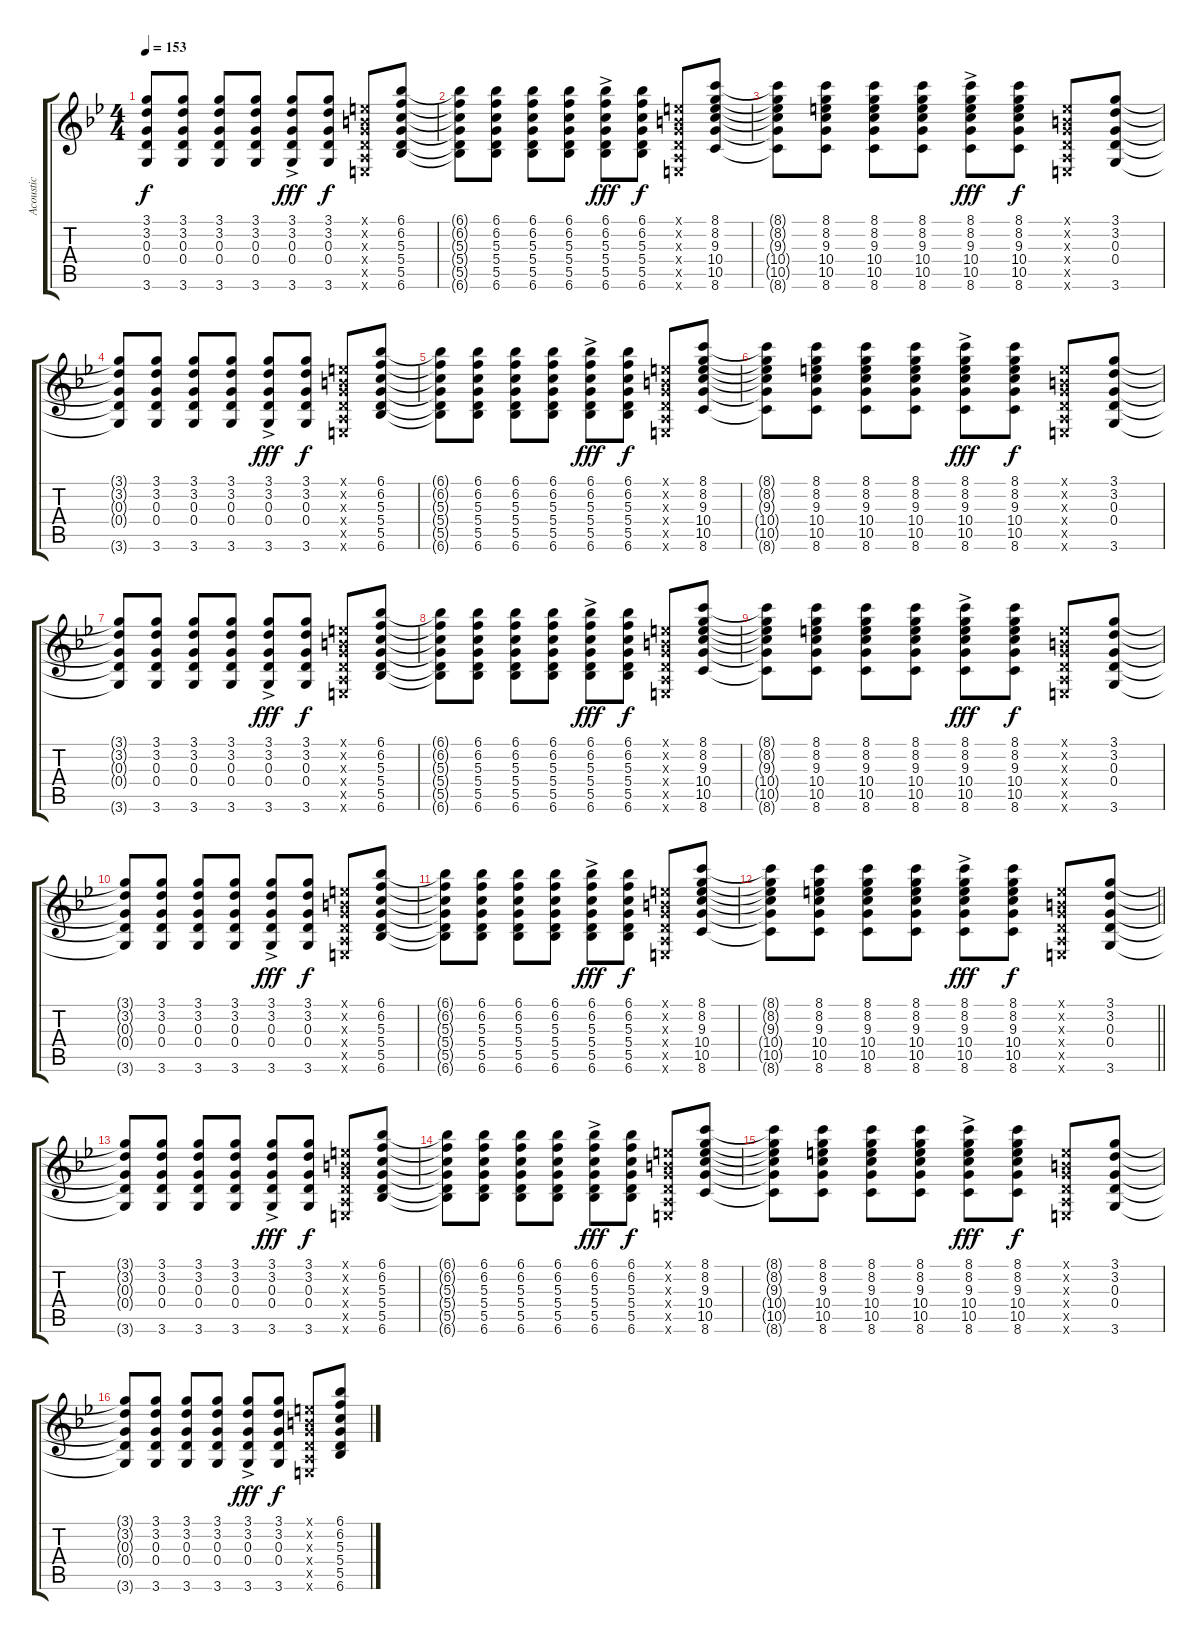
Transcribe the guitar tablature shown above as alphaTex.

\track ("Acoustic" "Acoustic") {instrument acousticguitarnylon}
\staff {score tabs}
\tuning (E4 B3 G3 D3 A2 E2) {hide}
\ts (4 4)
\tempo 153
\clef g2
\ks bb
(3.1{t} 3.2{t} 0.3{t} 0.4{t} 3.6{t}).8{dy f} (3.1 3.2 0.3 0.4 3.6).8 (3.1 3.2 0.3 0.4 3.6).8 (3.1 3.2 0.3 0.4 3.6).8 (3.1 3.2 0.3 0.4 3.6{ac}).8{dy fff} (3.1 3.2 0.3 0.4 3.6).8{dy f} (0.1{x} 0.2{x} 0.3{x} 0.4{x} 0.5{x} 0.6{x}).8 (6.1 6.2 5.3 5.4 5.5 6.6).8 |
(6.1{t} 6.2{t} 5.3{t} 5.4{t} 5.5{t} 6.6{t}).8 (6.1 6.2 5.3 5.4 5.5 6.6).8 (6.1 6.2 5.3 5.4 5.5 6.6).8 (6.1 6.2 5.3 5.4 5.5 6.6).8 (6.1 6.2 5.3 5.4 5.5 6.6{ac}).8{dy fff} (6.1 6.2 5.3 5.4 5.5 6.6).8{dy f} (0.1{x} 0.2{x} 0.3{x} 0.4{x} 0.5{x} 0.6{x}).8 (8.1 8.2 9.3 10.4 10.5 8.6).8 |
(8.1{t} 8.2{t} 9.3{t} 10.4{t} 10.5{t} 8.6{t}).8 (8.1 8.2 9.3 10.4 10.5 8.6).8 (8.1 8.2 9.3 10.4 10.5 8.6).8 (8.1 8.2 9.3 10.4 10.5 8.6).8 (8.1 8.2 9.3 10.4 10.5 8.6{ac}).8{dy fff} (8.1 8.2 9.3 10.4 10.5 8.6).8{dy f} (0.1{x} 0.2{x} 0.3{x} 0.4{x} 0.5{x} 0.6{x}).8 (3.1 3.2 0.3 0.4 3.6).8 |
(3.1{t} 3.2{t} 0.3{t} 0.4{t} 3.6{t}).8 (3.1 3.2 0.3 0.4 3.6).8 (3.1 3.2 0.3 0.4 3.6).8 (3.1 3.2 0.3 0.4 3.6).8 (3.1 3.2 0.3 0.4 3.6{ac}).8{dy fff} (3.1 3.2 0.3 0.4 3.6).8{dy f} (0.1{x} 0.2{x} 0.3{x} 0.4{x} 0.5{x} 0.6{x}).8 (6.1 6.2 5.3 5.4 5.5 6.6).8 |
(6.1{t} 6.2{t} 5.3{t} 5.4{t} 5.5{t} 6.6{t}).8 (6.1 6.2 5.3 5.4 5.5 6.6).8 (6.1 6.2 5.3 5.4 5.5 6.6).8 (6.1 6.2 5.3 5.4 5.5 6.6).8 (6.1 6.2 5.3 5.4 5.5 6.6{ac}).8{dy fff} (6.1 6.2 5.3 5.4 5.5 6.6).8{dy f} (0.1{x} 0.2{x} 0.3{x} 0.4{x} 0.5{x} 0.6{x}).8 (8.1 8.2 9.3 10.4 10.5 8.6).8 |
(8.1{t} 8.2{t} 9.3{t} 10.4{t} 10.5{t} 8.6{t}).8 (8.1 8.2 9.3 10.4 10.5 8.6).8 (8.1 8.2 9.3 10.4 10.5 8.6).8 (8.1 8.2 9.3 10.4 10.5 8.6).8 (8.1 8.2 9.3 10.4 10.5 8.6{ac}).8{dy fff} (8.1 8.2 9.3 10.4 10.5 8.6).8{dy f} (0.1{x} 0.2{x} 0.3{x} 0.4{x} 0.5{x} 0.6{x}).8 (3.1 3.2 0.3 0.4 3.6).8 |
(3.1{t} 3.2{t} 0.3{t} 0.4{t} 3.6{t}).8 (3.1 3.2 0.3 0.4 3.6).8 (3.1 3.2 0.3 0.4 3.6).8 (3.1 3.2 0.3 0.4 3.6).8 (3.1 3.2 0.3 0.4 3.6{ac}).8{dy fff} (3.1 3.2 0.3 0.4 3.6).8{dy f} (0.1{x} 0.2{x} 0.3{x} 0.4{x} 0.5{x} 0.6{x}).8 (6.1 6.2 5.3 5.4 5.5 6.6).8 |
(6.1{t} 6.2{t} 5.3{t} 5.4{t} 5.5{t} 6.6{t}).8 (6.1 6.2 5.3 5.4 5.5 6.6).8 (6.1 6.2 5.3 5.4 5.5 6.6).8 (6.1 6.2 5.3 5.4 5.5 6.6).8 (6.1 6.2 5.3 5.4 5.5 6.6{ac}).8{dy fff} (6.1 6.2 5.3 5.4 5.5 6.6).8{dy f} (0.1{x} 0.2{x} 0.3{x} 0.4{x} 0.5{x} 0.6{x}).8 (8.1 8.2 9.3 10.4 10.5 8.6).8 |
(8.1{t} 8.2{t} 9.3{t} 10.4{t} 10.5{t} 8.6{t}).8 (8.1 8.2 9.3 10.4 10.5 8.6).8 (8.1 8.2 9.3 10.4 10.5 8.6).8 (8.1 8.2 9.3 10.4 10.5 8.6).8 (8.1 8.2 9.3 10.4 10.5 8.6{ac}).8{dy fff} (8.1 8.2 9.3 10.4 10.5 8.6).8{dy f} (0.1{x} 0.2{x} 0.3{x} 0.4{x} 0.5{x} 0.6{x}).8 (3.1 3.2 0.3 0.4 3.6).8 |
(3.1{t} 3.2{t} 0.3{t} 0.4{t} 3.6{t}).8 (3.1 3.2 0.3 0.4 3.6).8 (3.1 3.2 0.3 0.4 3.6).8 (3.1 3.2 0.3 0.4 3.6).8 (3.1 3.2 0.3 0.4 3.6{ac}).8{dy fff} (3.1 3.2 0.3 0.4 3.6).8{dy f} (0.1{x} 0.2{x} 0.3{x} 0.4{x} 0.5{x} 0.6{x}).8 (6.1 6.2 5.3 5.4 5.5 6.6).8 |
(6.1{t} 6.2{t} 5.3{t} 5.4{t} 5.5{t} 6.6{t}).8 (6.1 6.2 5.3 5.4 5.5 6.6).8 (6.1 6.2 5.3 5.4 5.5 6.6).8 (6.1 6.2 5.3 5.4 5.5 6.6).8 (6.1 6.2 5.3 5.4 5.5 6.6{ac}).8{dy fff} (6.1 6.2 5.3 5.4 5.5 6.6).8{dy f} (0.1{x} 0.2{x} 0.3{x} 0.4{x} 0.5{x} 0.6{x}).8 (8.1 8.2 9.3 10.4 10.5 8.6).8 |
\barLineRight lightlight
(8.1{t} 8.2{t} 9.3{t} 10.4{t} 10.5{t} 8.6{t}).8 (8.1 8.2 9.3 10.4 10.5 8.6).8 (8.1 8.2 9.3 10.4 10.5 8.6).8 (8.1 8.2 9.3 10.4 10.5 8.6).8 (8.1 8.2 9.3 10.4 10.5 8.6{ac}).8{dy fff} (8.1 8.2 9.3 10.4 10.5 8.6).8{dy f} (0.1{x} 0.2{x} 0.3{x} 0.4{x} 0.5{x} 0.6{x}).8 (3.1 3.2 0.3 0.4 3.6).8 |
(3.1{t} 3.2{t} 0.3{t} 0.4{t} 3.6{t}).8 (3.1 3.2 0.3 0.4 3.6).8 (3.1 3.2 0.3 0.4 3.6).8 (3.1 3.2 0.3 0.4 3.6).8 (3.1 3.2 0.3 0.4 3.6{ac}).8{dy fff} (3.1 3.2 0.3 0.4 3.6).8{dy f} (0.1{x} 0.2{x} 0.3{x} 0.4{x} 0.5{x} 0.6{x}).8 (6.1 6.2 5.3 5.4 5.5 6.6).8 |
(6.1{t} 6.2{t} 5.3{t} 5.4{t} 5.5{t} 6.6{t}).8 (6.1 6.2 5.3 5.4 5.5 6.6).8 (6.1 6.2 5.3 5.4 5.5 6.6).8 (6.1 6.2 5.3 5.4 5.5 6.6).8 (6.1 6.2 5.3 5.4 5.5 6.6{ac}).8{dy fff} (6.1 6.2 5.3 5.4 5.5 6.6).8{dy f} (0.1{x} 0.2{x} 0.3{x} 0.4{x} 0.5{x} 0.6{x}).8 (8.1 8.2 9.3 10.4 10.5 8.6).8 |
(8.1{t} 8.2{t} 9.3{t} 10.4{t} 10.5{t} 8.6{t}).8 (8.1 8.2 9.3 10.4 10.5 8.6).8 (8.1 8.2 9.3 10.4 10.5 8.6).8 (8.1 8.2 9.3 10.4 10.5 8.6).8 (8.1 8.2 9.3 10.4 10.5 8.6{ac}).8{dy fff} (8.1 8.2 9.3 10.4 10.5 8.6).8{dy f} (0.1{x} 0.2{x} 0.3{x} 0.4{x} 0.5{x} 0.6{x}).8 (3.1 3.2 0.3 0.4 3.6).8 |
(3.1{t} 3.2{t} 0.3{t} 0.4{t} 3.6{t}).8 (3.1 3.2 0.3 0.4 3.6).8 (3.1 3.2 0.3 0.4 3.6).8 (3.1 3.2 0.3 0.4 3.6).8 (3.1 3.2 0.3 0.4 3.6{ac}).8{dy fff} (3.1 3.2 0.3 0.4 3.6).8{dy f} (0.1{x} 0.2{x} 0.3{x} 0.4{x} 0.5{x} 0.6{x}).8 (6.1 6.2 5.3 5.4 5.5 6.6).8
